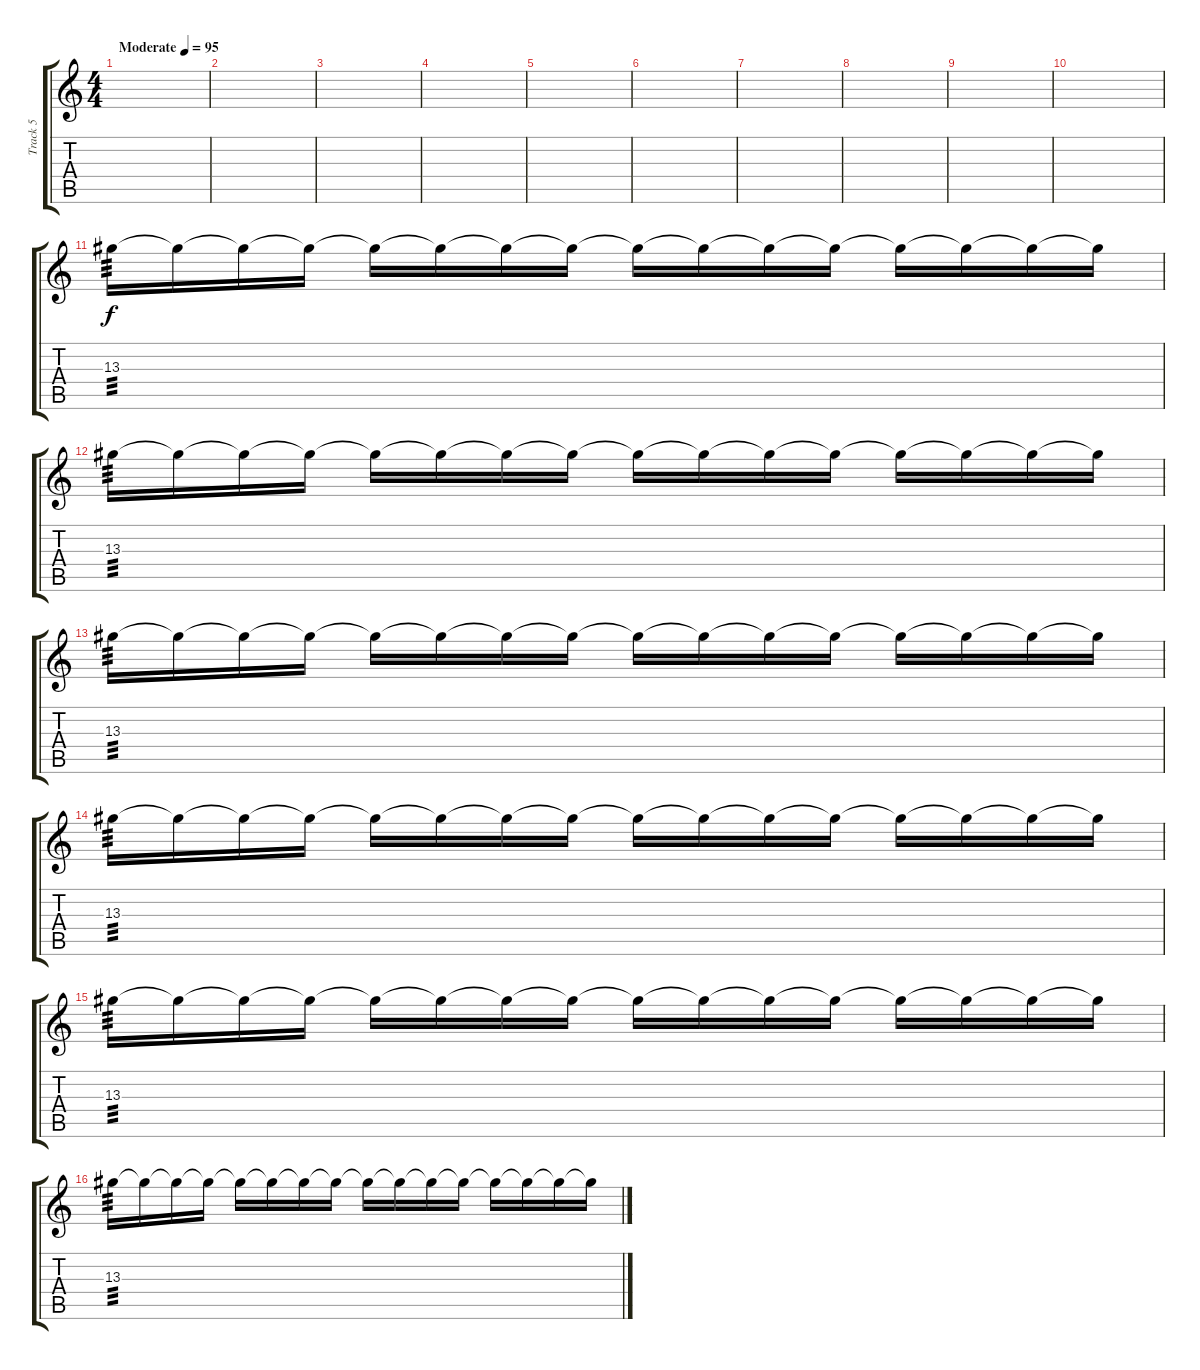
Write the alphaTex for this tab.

\track ("Track 5" "Track 5") {instrument electricguitarclean}
\staff {score tabs}
\tuning (E4 B3 G3 D3 A2 E2) {hide}
\ts (4 4)
\tempo (95 "Moderate")
\clef g2
\ks c
|
|
|
|
|
|
|
|
|
|
13.3.16{tp 3} 13.3{t}.16 13.3{t}.16 13.3{t}.16 13.3{t}.16 13.3{t}.16 13.3{t}.16 13.3{t}.16 13.3{t}.16 13.3{t}.16 13.3{t}.16 13.3{t}.16 13.3{t}.16 13.3{t}.16 13.3{t}.16 13.3{t}.16 |
13.3.16{tp 3} 13.3{t}.16 13.3{t}.16 13.3{t}.16 13.3{t}.16 13.3{t}.16 13.3{t}.16 13.3{t}.16 13.3{t}.16 13.3{t}.16 13.3{t}.16 13.3{t}.16 13.3{t}.16 13.3{t}.16 13.3{t}.16 13.3{t}.16 |
13.3.16{tp 3} 13.3{t}.16 13.3{t}.16 13.3{t}.16 13.3{t}.16 13.3{t}.16 13.3{t}.16 13.3{t}.16 13.3{t}.16 13.3{t}.16 13.3{t}.16 13.3{t}.16 13.3{t}.16 13.3{t}.16 13.3{t}.16 13.3{t}.16 |
13.3.16{tp 3} 13.3{t}.16 13.3{t}.16 13.3{t}.16 13.3{t}.16 13.3{t}.16 13.3{t}.16 13.3{t}.16 13.3{t}.16 13.3{t}.16 13.3{t}.16 13.3{t}.16 13.3{t}.16 13.3{t}.16 13.3{t}.16 13.3{t}.16 |
13.3.16{tp 3} 13.3{t}.16 13.3{t}.16 13.3{t}.16 13.3{t}.16 13.3{t}.16 13.3{t}.16 13.3{t}.16 13.3{t}.16 13.3{t}.16 13.3{t}.16 13.3{t}.16 13.3{t}.16 13.3{t}.16 13.3{t}.16 13.3{t}.16 |
13.3.16{tp 3} 13.3{t}.16 13.3{t}.16 13.3{t}.16 13.3{t}.16 13.3{t}.16 13.3{t}.16 13.3{t}.16 13.3{t}.16 13.3{t}.16 13.3{t}.16 13.3{t}.16 13.3{t}.16 13.3{t}.16 13.3{t}.16 13.3{t}.16
